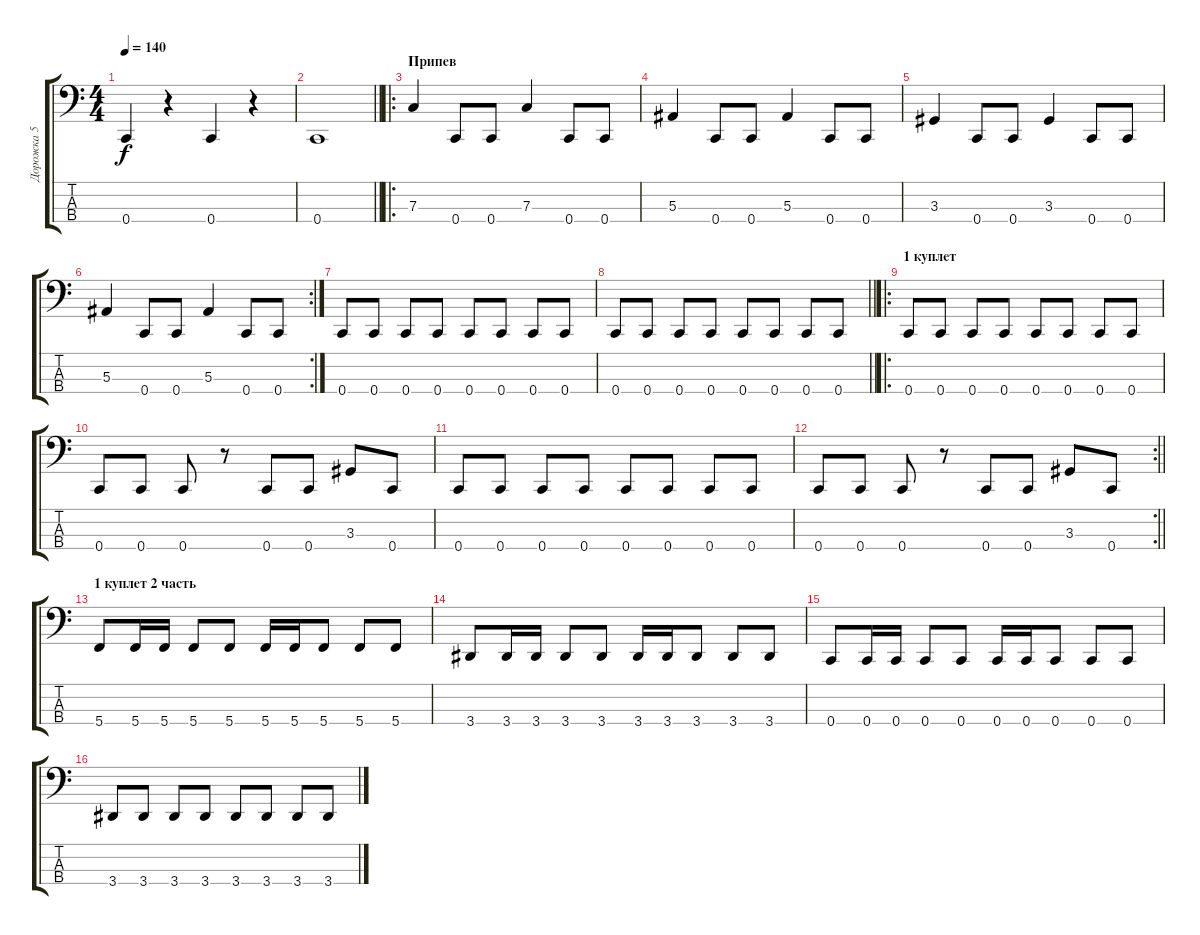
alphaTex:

\track ("Дорожка 5" "Дорожка 5") {instrument slapbass1}
\staff {score tabs}
\tuning (Eb2 Bb1 F1 C1) {hide}
\ts (4 4)
\tempo 140
\clef f4
\ks c
0.4.4{dy f} r.4 0.4.4 r.4 |
\barLineRight lightlight
0.4.1 |
\ro
\section ("" "Припев")
7.3.4 0.4.8 0.4.8 7.3.4 0.4.8 0.4.8 |
5.3.4 0.4.8 0.4.8 5.3.4 0.4.8 0.4.8 |
3.3.4 0.4.8 0.4.8 3.3.4 0.4.8 0.4.8 |
\rc 2
5.3.4 0.4.8 0.4.8 5.3.4 0.4.8 0.4.8 |
0.4.8 0.4.8 0.4.8 0.4.8 0.4.8 0.4.8 0.4.8 0.4.8 |
\barLineRight lightlight
0.4.8 0.4.8 0.4.8 0.4.8 0.4.8 0.4.8 0.4.8 0.4.8 |
\ro
\section ("" "1 куплет")
0.4.8 0.4.8 0.4.8 0.4.8 0.4.8 0.4.8 0.4.8 0.4.8 |
0.4.8 0.4.8 0.4.8 r.8 0.4.8 0.4.8 3.3.8 0.4.8 |
0.4.8 0.4.8 0.4.8 0.4.8 0.4.8 0.4.8 0.4.8 0.4.8 |
\rc 2
\barLineRight lightlight
0.4.8 0.4.8 0.4.8 r.8 0.4.8 0.4.8 3.3.8 0.4.8 |
\section ("" "1 куплет 2 часть")
5.4.8 5.4.16 5.4.16 5.4.8 5.4.8 5.4.16 5.4.16 5.4.8 5.4.8 5.4.8 |
3.4.8 3.4.16 3.4.16 3.4.8 3.4.8 3.4.16 3.4.16 3.4.8 3.4.8 3.4.8 |
0.4.8 0.4.16 0.4.16 0.4.8 0.4.8 0.4.16 0.4.16 0.4.8 0.4.8 0.4.8 |
3.4.8 3.4.8 3.4.8 3.4.8 3.4.8 3.4.8 3.4.8 3.4.8
